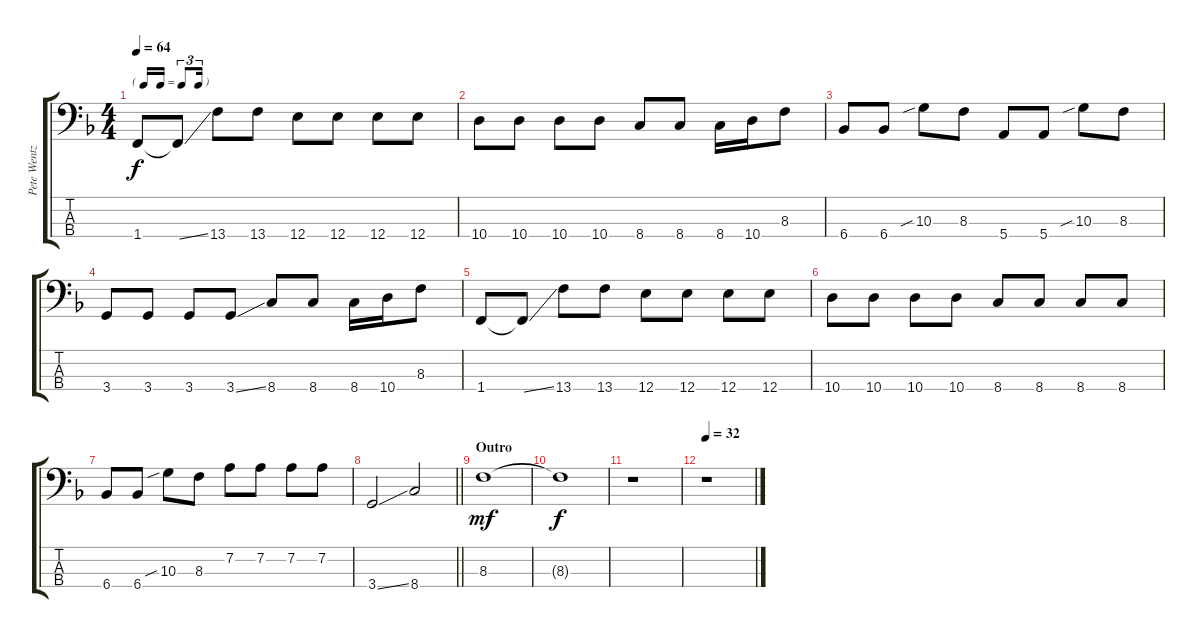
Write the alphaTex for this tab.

\track ("Pete Wentz" "Pete Wentz") {instrument electricbassfinger}
\staff {score tabs}
\tuning (G2 D2 A1 E1) {hide}
\ts (4 4)
\tf triplet16th
\tempo 64
\clef f4
\ks f
1.4.8{dy f} 1.4{ss t}.8 13.4.8 13.4.8 12.4.8 12.4.8 12.4.8 12.4.8 |
10.4.8 10.4.8 10.4.8 10.4.8 8.4.8 8.4.8 8.4.16 10.4.16 8.3.8 |
6.4.8 6.4.8 10.3{sib}.8 8.3.8 5.4.8 5.4.8 10.3{sib}.8 8.3.8 |
3.4.8 3.4.8 3.4.8 3.4{ss}.8 8.4.8 8.4.8 8.4.16 10.4.16 8.3.8 |
1.4.8 1.4{ss t}.8 13.4.8 13.4.8 12.4.8 12.4.8 12.4.8 12.4.8 |
10.4.8 10.4.8 10.4.8 10.4.8 8.4.8 8.4.8 8.4.8 8.4.8 |
6.4.8 6.4.8 10.3{sib}.8 8.3.8 7.2.8 7.2.8 7.2.8 7.2.8 |
\barLineRight lightlight
3.4{ss}.2 8.4.2 |
\section ("" "Outro")
8.3.1{dy mf} |
8.3{t}.1{dy f} |
r.1 |
\tempo 32
r.1
